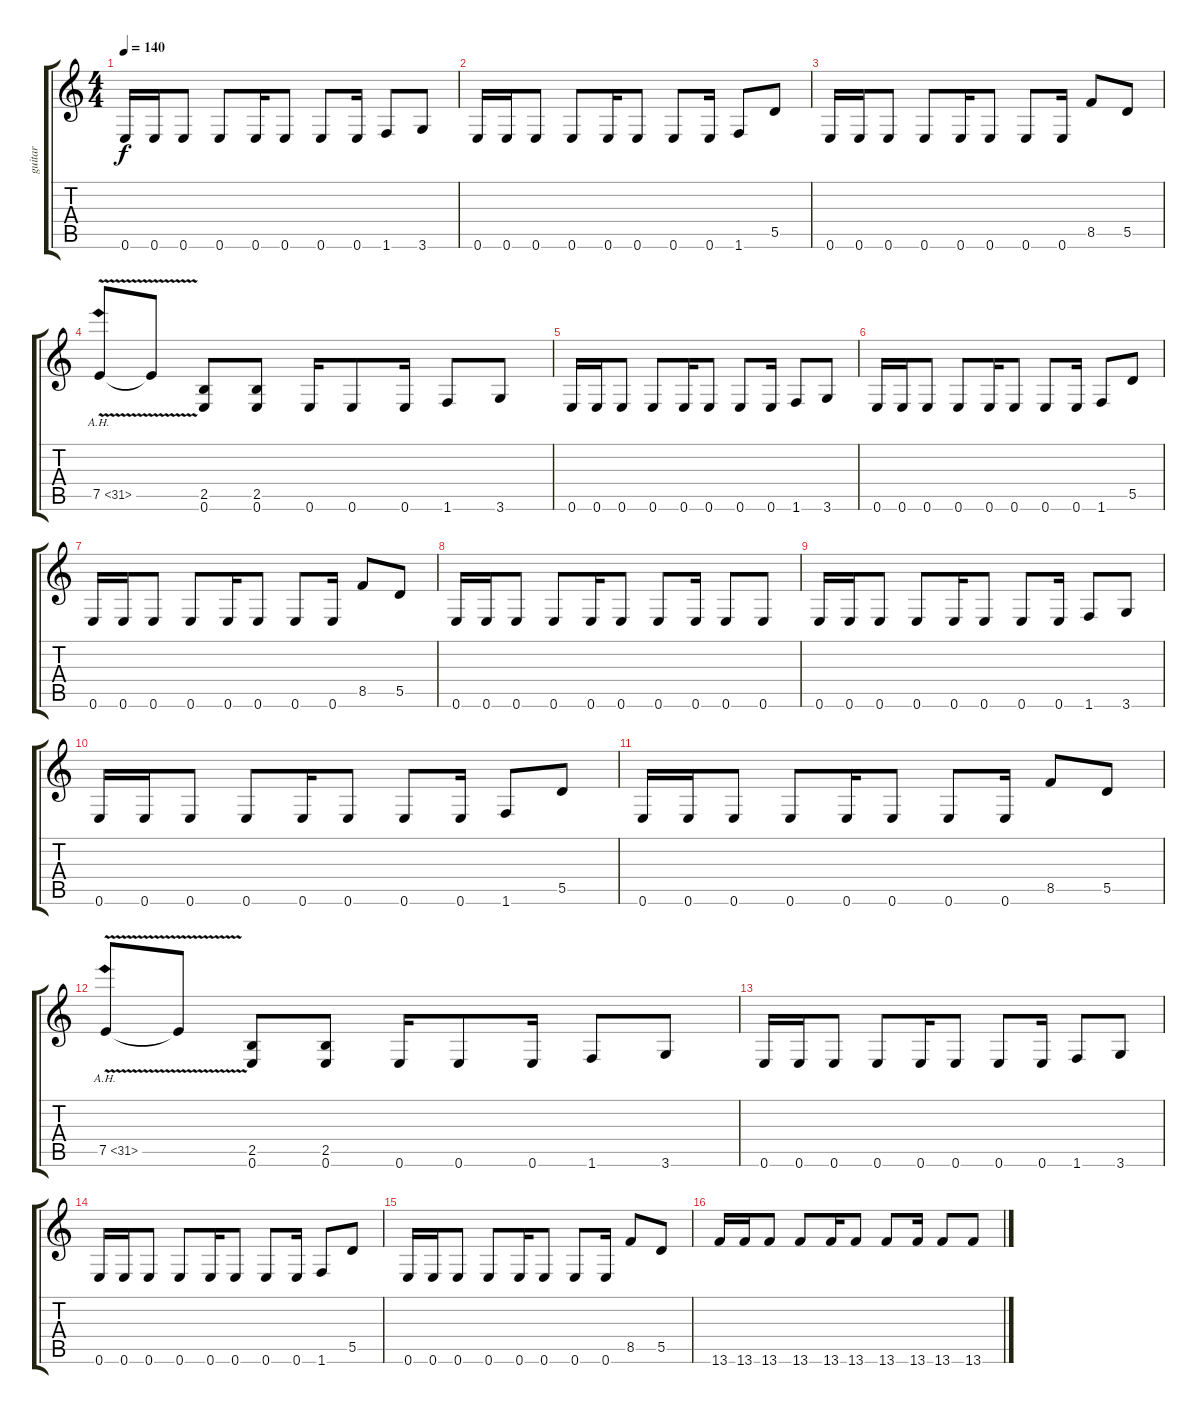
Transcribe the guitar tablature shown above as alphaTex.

\track ("guitar" "guitar") {instrument distortionguitar}
\staff {score tabs}
\tuning (E4 B3 G3 D3 A2 E2) {hide}
\ts (4 4)
\tempo 140
\clef g2
\ks c
0.6.16{dy f} 0.6.16 0.6.8 0.6.8 0.6.16 0.6.8 0.6.8 0.6.16 1.6.8 3.6.8 |
0.6.16 0.6.16 0.6.8 0.6.8 0.6.16 0.6.8 0.6.8 0.6.16 1.6.8 5.5.8 |
0.6.16 0.6.16 0.6.8 0.6.8 0.6.16 0.6.8 0.6.8 0.6.16 8.5.8 5.5.8 |
7.5{ah 24 v}.8 7.5{t}.8 (2.5 0.6).8 (2.5 0.6).8 0.6.16 0.6.8 0.6.16 1.6.8 3.6.8 |
0.6.16 0.6.16 0.6.8 0.6.8 0.6.16 0.6.8 0.6.8 0.6.16 1.6.8 3.6.8 |
0.6.16 0.6.16 0.6.8 0.6.8 0.6.16 0.6.8 0.6.8 0.6.16 1.6.8 5.5.8 |
0.6.16 0.6.16 0.6.8 0.6.8 0.6.16 0.6.8 0.6.8 0.6.16 8.5.8 5.5.8 |
0.6.16 0.6.16 0.6.8 0.6.8 0.6.16 0.6.8 0.6.8 0.6.16 0.6.8 0.6.8 |
0.6.16 0.6.16 0.6.8 0.6.8 0.6.16 0.6.8 0.6.8 0.6.16 1.6.8 3.6.8 |
0.6.16 0.6.16 0.6.8 0.6.8 0.6.16 0.6.8 0.6.8 0.6.16 1.6.8 5.5.8 |
0.6.16 0.6.16 0.6.8 0.6.8 0.6.16 0.6.8 0.6.8 0.6.16 8.5.8 5.5.8 |
7.5{ah 24 v}.8 7.5{t}.8 (2.5 0.6).8 (2.5 0.6).8 0.6.16 0.6.8 0.6.16 1.6.8 3.6.8 |
0.6.16 0.6.16 0.6.8 0.6.8 0.6.16 0.6.8 0.6.8 0.6.16 1.6.8 3.6.8 |
0.6.16 0.6.16 0.6.8 0.6.8 0.6.16 0.6.8 0.6.8 0.6.16 1.6.8 5.5.8 |
0.6.16 0.6.16 0.6.8 0.6.8 0.6.16 0.6.8 0.6.8 0.6.16 8.5.8 5.5.8 |
13.6.16 13.6.16 13.6.8 13.6.8 13.6.16 13.6.8 13.6.8 13.6.16 13.6.8 13.6.8
